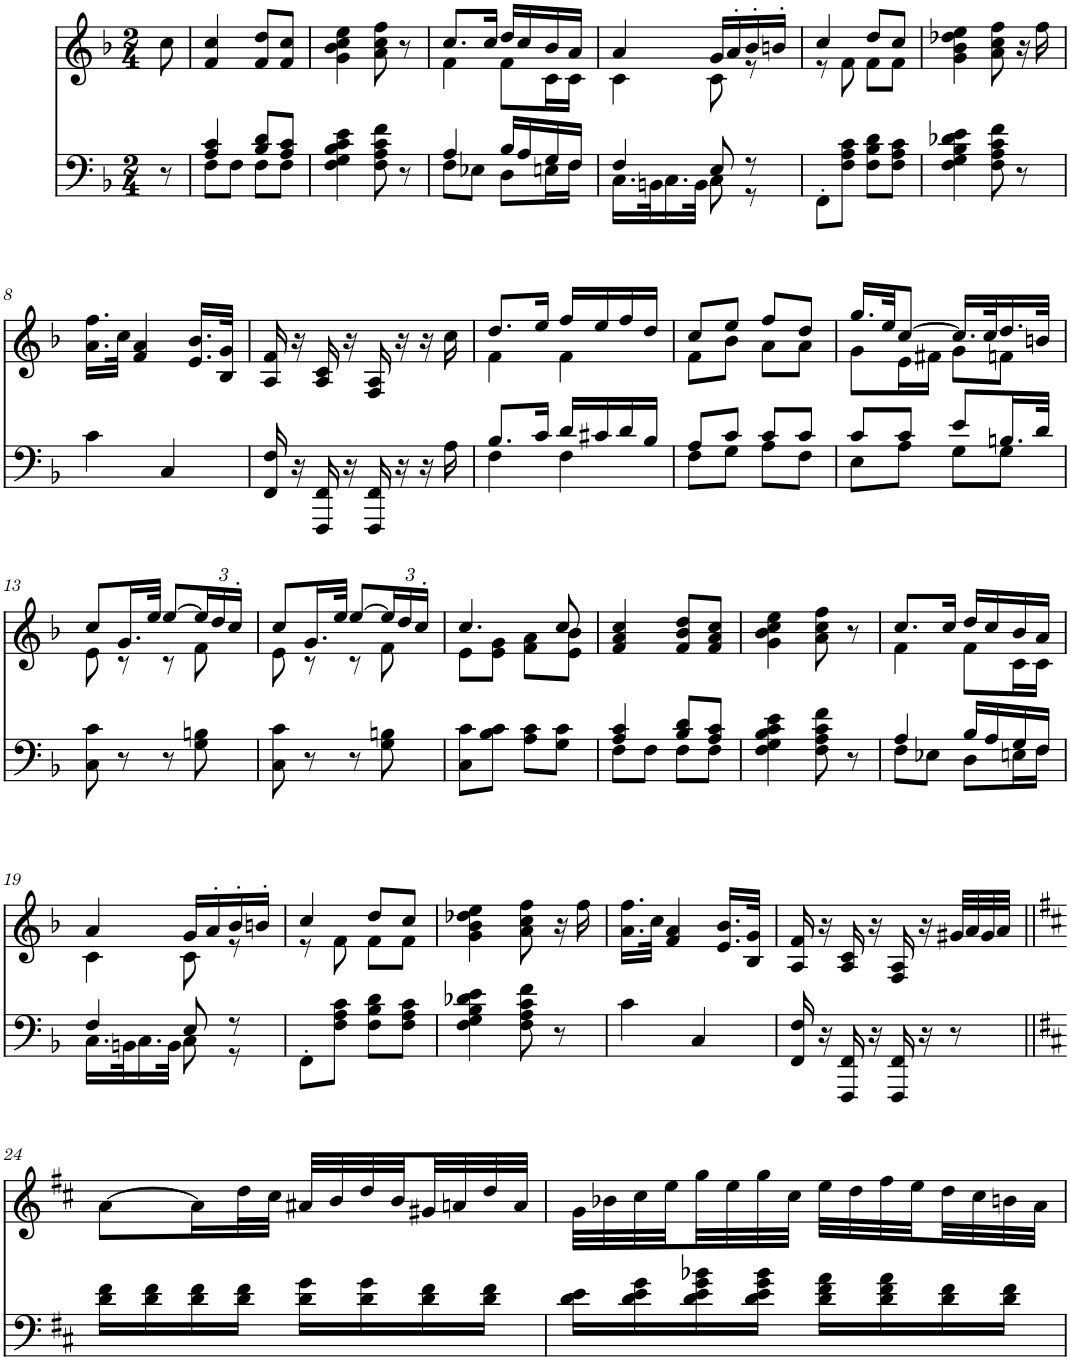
**kern	**kern
*part2	*part1
*staff2	*staff1
*I"Piano	*I"Piano
*I'Pno	*I'Pno
*clefF4	*clefG2
*k[b-]	*k[b-]
*M2/4	*M2/4
=1	=1
8r	8cc\
=2	=2
*^	*
4A/ 4c/	8F\L	4f/ 4cc/
.	8F\J	.
8B-/ 8d/L	8F\L	8f/ 8dd/L
8A/ 8c/J	8F\J	8f/ 8cc/J
*v	*v	*
=3	=3
4F\ 4G\ 4B-\ 4c\ 4e\	4g\ 4b-\ 4cc\ 4ee\
8F\ 8A\ 8c\ 8f\	8a\ 8cc\ 8ff\
8r	8r
=4	=4
*^	*^
4A/	8F\L	8.cc/L	4f\
.	8E-X\J	.	.
.	.	16cc/Jk	.
16B-/LL	8D\L	16dd/LL	8f\L
16A/	.	16cc/	.
16G/	16En\L	16b-/	16c\L
16F/JJ	16F\JJ	16a/JJ	16c\JJ
=5	=5	=5	=5
4F/	16.C\LL	4a/	4c\
.	32BBn\K	.	.
.	16.C\	.	.
.	32BB\JJk	.	.
8E/	8C\	16g/LL	8c\
.	.	16a'/	.
8r	8r	16b-'/	8r
.	.	16bn'/JJ	.
*v	*v	*	*
=6	=6	=6
8FF'\L	4cc/	8r
8F\ 8A\ 8c\J	.	8f\
8F\ 8B-\ 8d\L	8dd/L	8f\L
8F\ 8A\ 8c\J	8cc/J	8f\J
*	*v	*v
=7	=7
4F\ 4G\ 4B-\ 4d-X\ 4e\	4g\ 4b-\ 4dd-X\ 4ee\
8F\ 8A\ 8c\ 8f\	8a\ 8cc\ 8ff\
8r	16r
.	16ff\
!!LO:LB:g=z
=8	=8
4c\	16.a\ 16.ff\LL
.	32cc\JJk
.	4f/ 4a/
4C/	.
.	16.e/ 16.b-/LL
.	32B-/ 32g/JJk
=9	=9
16FF/ 16F/	16A/ 16f/
16r	16r
16FFF/ 16FF/	16A/ 16c/
16r	16r
16FFF/ 16FF/	16F/ 16A/
16r	16r
16r	16r
16A\	16cc\
=10	=10
*^	*^
8.B-/L	4F\	8.dd/L	4f\
16c/Jk	.	16ee/Jk	.
16d/LL	4F\	16ff/LL	4f\
16c#X/	.	16ee/	.
16d/	.	16ff/	.
16B-/JJ	.	16dd/JJ	.
=11	=11	=11	=11
8A/L	8F\L	8cc/L	8f\L
8c/J	8G\J	8ee/J	8b-\J
8c/L	8A\L	8ff/L	8a\L
8c/J	8F\J	8dd/J	8a\J
=12	=12	=12	=12
8c/L	8E\L	16.gg/LL	8g\L
.	.	32ee/JK	.
8c/J	8A\J	[8cc/J	16e\L
.	.	.	16f#X\JJ
8e/L	8G\L	16.cc/LL]	8g\L
.	.	32cc/K	.
16.Bn/L	8G\J	16.dd/	8fn\J
32d/JJk	.	32bn/JJk	.
*v	*v	*	*
!!LO:LB:g=z	!!
=13	=13	=13
8C\ 8c\	8cc/L	8e\
8r	16.g/L	8r
.	32ee/JJk	.
8r	[8ee/L	8r
*	*Xbrackettup	*
8G\ 8Bn\	24ee/L]	8f\
.	24dd/	.
.	24cc'/JJ	.
=14	=14	=14
8C\ 8c\	8cc/L	8e\
8r	16.g/L	8r
.	32ee/JJk	.
8r	[8ee/L	8r
8G\ 8Bn\	24ee/L]	8f\
.	24dd/	.
.	24cc'/JJ	.
=15	=15	=15
8C\ 8c\L	4.cc/	8e\L
8B-\ 8c\J	.	8e\ 8g\J
8A\ 8c\L	.	8f\ 8a\L
8G\ 8c\J	8cc/	8e\ 8b-\J
*	*v	*v
=16	=16
*^	*
4A/ 4c/	8F\L	4f/ 4a/ 4cc/
.	8F\J	.
8B-/ 8d/L	8F\L	8f/ 8b-/ 8dd/L
8A/ 8c/J	8F\J	8f/ 8a/ 8cc/J
*v	*v	*
=17	=17
4F\ 4G\ 4B-\ 4c\ 4e\	4g\ 4b-\ 4cc\ 4ee\
8F\ 8A\ 8c\ 8f\	8a\ 8cc\ 8ff\
8r	8r
=18	=18
*^	*^
4A/	8F\L	8.cc/L	4f\
.	8E-X\J	.	.
.	.	16cc/Jk	.
16B-/LL	8D\L	16dd/LL	8f\L
16A/	.	16cc/	.
16G/	16En\L	16b-/	16c\L
16F/JJ	16F\JJ	16a/JJ	16c\JJ
!!LO:LB:g=z	!!
=19	=19	=19	=19
4F/	16.C\LL	4a/	4c\
.	32BBn\K	.	.
.	16.C\	.	.
.	32BB\JJk	.	.
8E/	8C\	16g/LL	8c\
.	.	16a'/	.
8r	8r	16b-'/	8r
.	.	16bn'/JJ	.
*v	*v	*	*
=20	=20	=20
8FF'\L	4cc/	8r
8F\ 8A\ 8c\J	.	8f\
8F\ 8B-\ 8d\L	8dd/L	8f\L
8F\ 8A\ 8c\J	8cc/J	8f\J
*	*v	*v
=21	=21
4F\ 4G\ 4B-\ 4d-X\ 4e\	4g\ 4b-\ 4dd-X\ 4ee\
8F\ 8A\ 8c\ 8f\	8a\ 8cc\ 8ff\
8r	16r
.	16ff\
=22	=22
4c\	16.a\ 16.ff\LL
.	32cc\JJk
.	4f/ 4a/
4C/	.
.	16.e/ 16.b-/LL
.	32B-/ 32g/JJk
=23	=23
16FF/ 16F/	16A/ 16f/
16r	16r
16FFF/ 16FF/	16A/ 16c/
16r	16r
16FFF/ 16FF/	16F/ 16A/
16r	16r
8r	32g#X/LLL
.	32a/
.	32g#/
.	32a/JJJ
!!LO:LB:g=z
=24||	=24||
*k[f#c#]	*k[f#c#]
16d\ 16f#\LL	[8a\L
16d\ 16f#\	.
16d\ 16f#\	16a\L]
16d\ 16f#\JJ	32dd\L
.	32cc#\JJJ
16d\ 16g\LL	32a#X/LLL
.	32b/
16d\ 16g\	32dd/
.	32b/
16d\ 16f#\	32g#X/
.	32an/
16d\ 16f#\JJ	32dd/
.	32a/JJJ
=25	=25
16d\ 16e\LL	32g\LLL
.	32b-X\
16d\ 16e\ 16g\	32cc#\
.	32ee\
16d\ 16e\ 16g\ 16b-X\	32gg\
.	32ee\
16d\ 16e\ 16g\ 16b-\JJ	32gg\
.	32cc#\JJJ
16d\ 16f#\ 16a\LL	32ee\LLL
.	32dd\
16d\ 16f#\ 16a\	32ff#\
.	32ee\
16d\ 16f#\	32dd\
.	32cc#\
16d\ 16f#\JJ	32bn\
.	32a\JJJ
=	=
*-	*-
